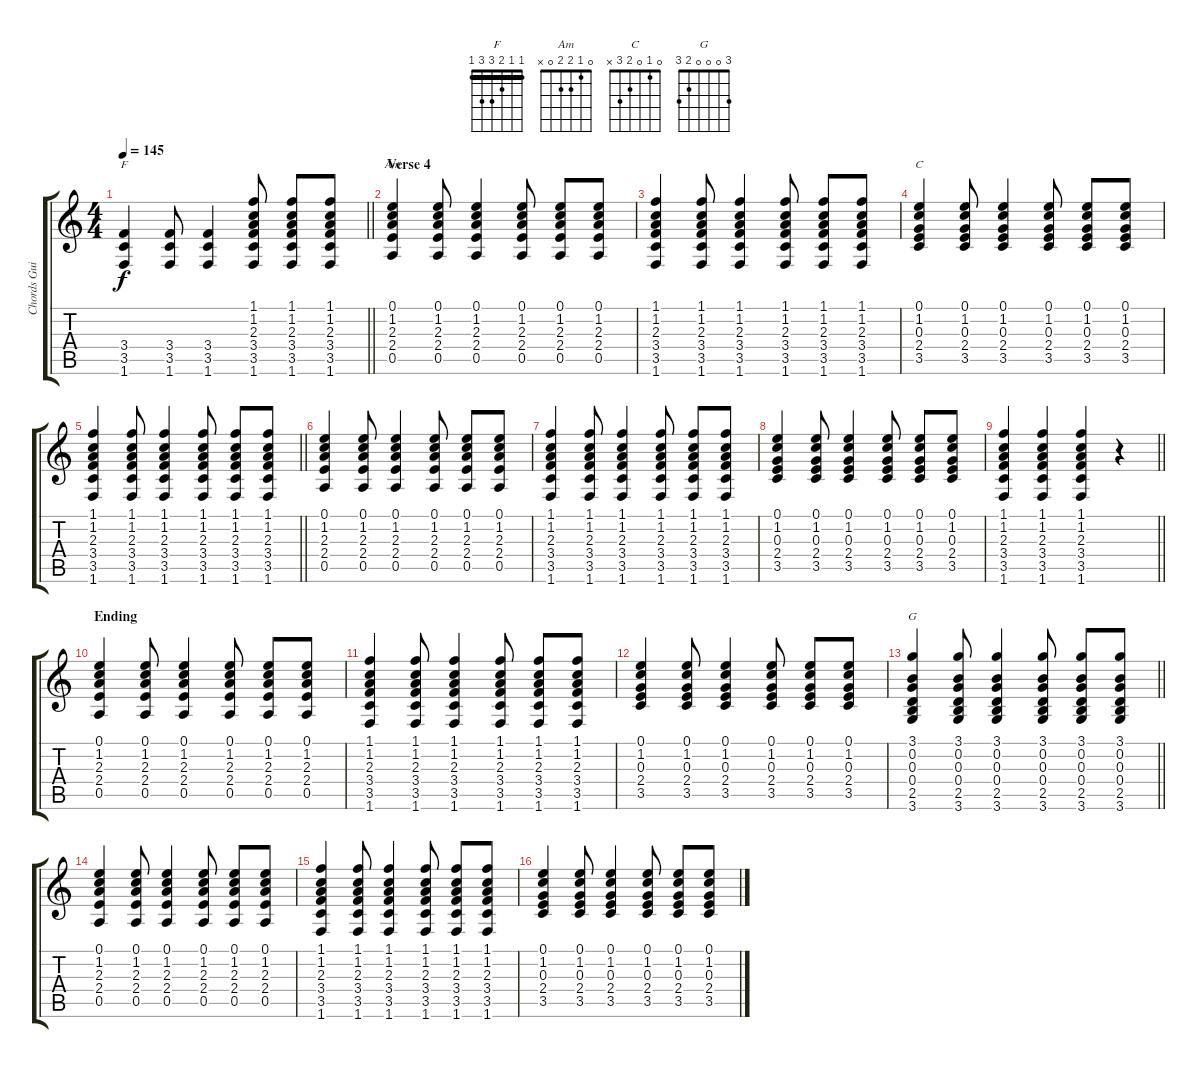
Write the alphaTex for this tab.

\track ("Chords Guitar" "Chords Gui") {instrument acousticguitarsteel}
\staff {score tabs}
\tuning (E4 B3 G3 D3 A2 E2) {hide}
\chord ("F" 1 1 2 3 3 1) {barre 1}
\chord ("Am" 0 1 2 2 0 x)
\chord ("C" 0 1 0 2 3 x)
\chord ("G" 3 0 0 0 2 3)
\ts (4 4)
\tempo 145
\clef g2
\barLineRight lightlight
\ks c
(3.4 3.5 1.6).4{ch "F" dy f} (3.4 3.5 1.6).8 (3.4 3.5 1.6).4 (1.1 1.2 2.3 3.4 3.5 1.6).8 (1.1 1.2 2.3 3.4 3.5 1.6).8 (1.1 1.2 2.3 3.4 3.5 1.6).8 |
\section ("" "Verse 4")
(0.1 1.2 2.3 2.4 0.5).4{ch "Am"} (0.1 1.2 2.3 2.4 0.5).8 (0.1 1.2 2.3 2.4 0.5).4 (0.1 1.2 2.3 2.4 0.5).8 (0.1 1.2 2.3 2.4 0.5).8 (0.1 1.2 2.3 2.4 0.5).8 |
(1.1 1.2 2.3 3.4 3.5 1.6).4 (1.1 1.2 2.3 3.4 3.5 1.6).8 (1.1 1.2 2.3 3.4 3.5 1.6).4 (1.1 1.2 2.3 3.4 3.5 1.6).8 (1.1 1.2 2.3 3.4 3.5 1.6).8 (1.1 1.2 2.3 3.4 3.5 1.6).8 |
(0.1 1.2 0.3 2.4 3.5).4{ch "C"} (0.1 1.2 0.3 2.4 3.5).8 (0.1 1.2 0.3 2.4 3.5).4 (0.1 1.2 0.3 2.4 3.5).8 (0.1 1.2 0.3 2.4 3.5).8 (0.1 1.2 0.3 2.4 3.5).8 |
\barLineRight lightlight
(1.1 1.2 2.3 3.4 3.5 1.6).4 (1.1 1.2 2.3 3.4 3.5 1.6).8 (1.1 1.2 2.3 3.4 3.5 1.6).4 (1.1 1.2 2.3 3.4 3.5 1.6).8 (1.1 1.2 2.3 3.4 3.5 1.6).8 (1.1 1.2 2.3 3.4 3.5 1.6).8 |
(0.1 1.2 2.3 2.4 0.5).4 (0.1 1.2 2.3 2.4 0.5).8 (0.1 1.2 2.3 2.4 0.5).4 (0.1 1.2 2.3 2.4 0.5).8 (0.1 1.2 2.3 2.4 0.5).8 (0.1 1.2 2.3 2.4 0.5).8 |
(1.1 1.2 2.3 3.4 3.5 1.6).4 (1.1 1.2 2.3 3.4 3.5 1.6).8 (1.1 1.2 2.3 3.4 3.5 1.6).4 (1.1 1.2 2.3 3.4 3.5 1.6).8 (1.1 1.2 2.3 3.4 3.5 1.6).8 (1.1 1.2 2.3 3.4 3.5 1.6).8 |
(0.1 1.2 0.3 2.4 3.5).4 (0.1 1.2 0.3 2.4 3.5).8 (0.1 1.2 0.3 2.4 3.5).4 (0.1 1.2 0.3 2.4 3.5).8 (0.1 1.2 0.3 2.4 3.5).8 (0.1 1.2 0.3 2.4 3.5).8 |
\barLineRight lightlight
(1.1 1.2 2.3 3.4 3.5 1.6).4 (1.1 1.2 2.3 3.4 3.5 1.6).4 (1.1 1.2 2.3 3.4 3.5 1.6).4 r.4 |
\section ("" "Ending")
(0.1 1.2 2.3 2.4 0.5).4 (0.1 1.2 2.3 2.4 0.5).8 (0.1 1.2 2.3 2.4 0.5).4 (0.1 1.2 2.3 2.4 0.5).8 (0.1 1.2 2.3 2.4 0.5).8 (0.1 1.2 2.3 2.4 0.5).8 |
(1.1 1.2 2.3 3.4 3.5 1.6).4 (1.1 1.2 2.3 3.4 3.5 1.6).8 (1.1 1.2 2.3 3.4 3.5 1.6).4 (1.1 1.2 2.3 3.4 3.5 1.6).8 (1.1 1.2 2.3 3.4 3.5 1.6).8 (1.1 1.2 2.3 3.4 3.5 1.6).8 |
(0.1 1.2 0.3 2.4 3.5).4 (0.1 1.2 0.3 2.4 3.5).8 (0.1 1.2 0.3 2.4 3.5).4 (0.1 1.2 0.3 2.4 3.5).8 (0.1 1.2 0.3 2.4 3.5).8 (0.1 1.2 0.3 2.4 3.5).8 |
\barLineRight lightlight
(3.1 0.2 0.3 0.4 2.5 3.6).4{ch "G"} (3.1 0.2 0.3 0.4 2.5 3.6).8 (3.1 0.2 0.3 0.4 2.5 3.6).4 (3.1 0.2 0.3 0.4 2.5 3.6).8 (3.1 0.2 0.3 0.4 2.5 3.6).8 (3.1 0.2 0.3 0.4 2.5 3.6).8 |
(0.1 1.2 2.3 2.4 0.5).4 (0.1 1.2 2.3 2.4 0.5).8 (0.1 1.2 2.3 2.4 0.5).4 (0.1 1.2 2.3 2.4 0.5).8 (0.1 1.2 2.3 2.4 0.5).8 (0.1 1.2 2.3 2.4 0.5).8 |
(1.1 1.2 2.3 3.4 3.5 1.6).4 (1.1 1.2 2.3 3.4 3.5 1.6).8 (1.1 1.2 2.3 3.4 3.5 1.6).4 (1.1 1.2 2.3 3.4 3.5 1.6).8 (1.1 1.2 2.3 3.4 3.5 1.6).8 (1.1 1.2 2.3 3.4 3.5 1.6).8 |
(0.1 1.2 0.3 2.4 3.5).4 (0.1 1.2 0.3 2.4 3.5).8 (0.1 1.2 0.3 2.4 3.5).4 (0.1 1.2 0.3 2.4 3.5).8 (0.1 1.2 0.3 2.4 3.5).8 (0.1 1.2 0.3 2.4 3.5).8
